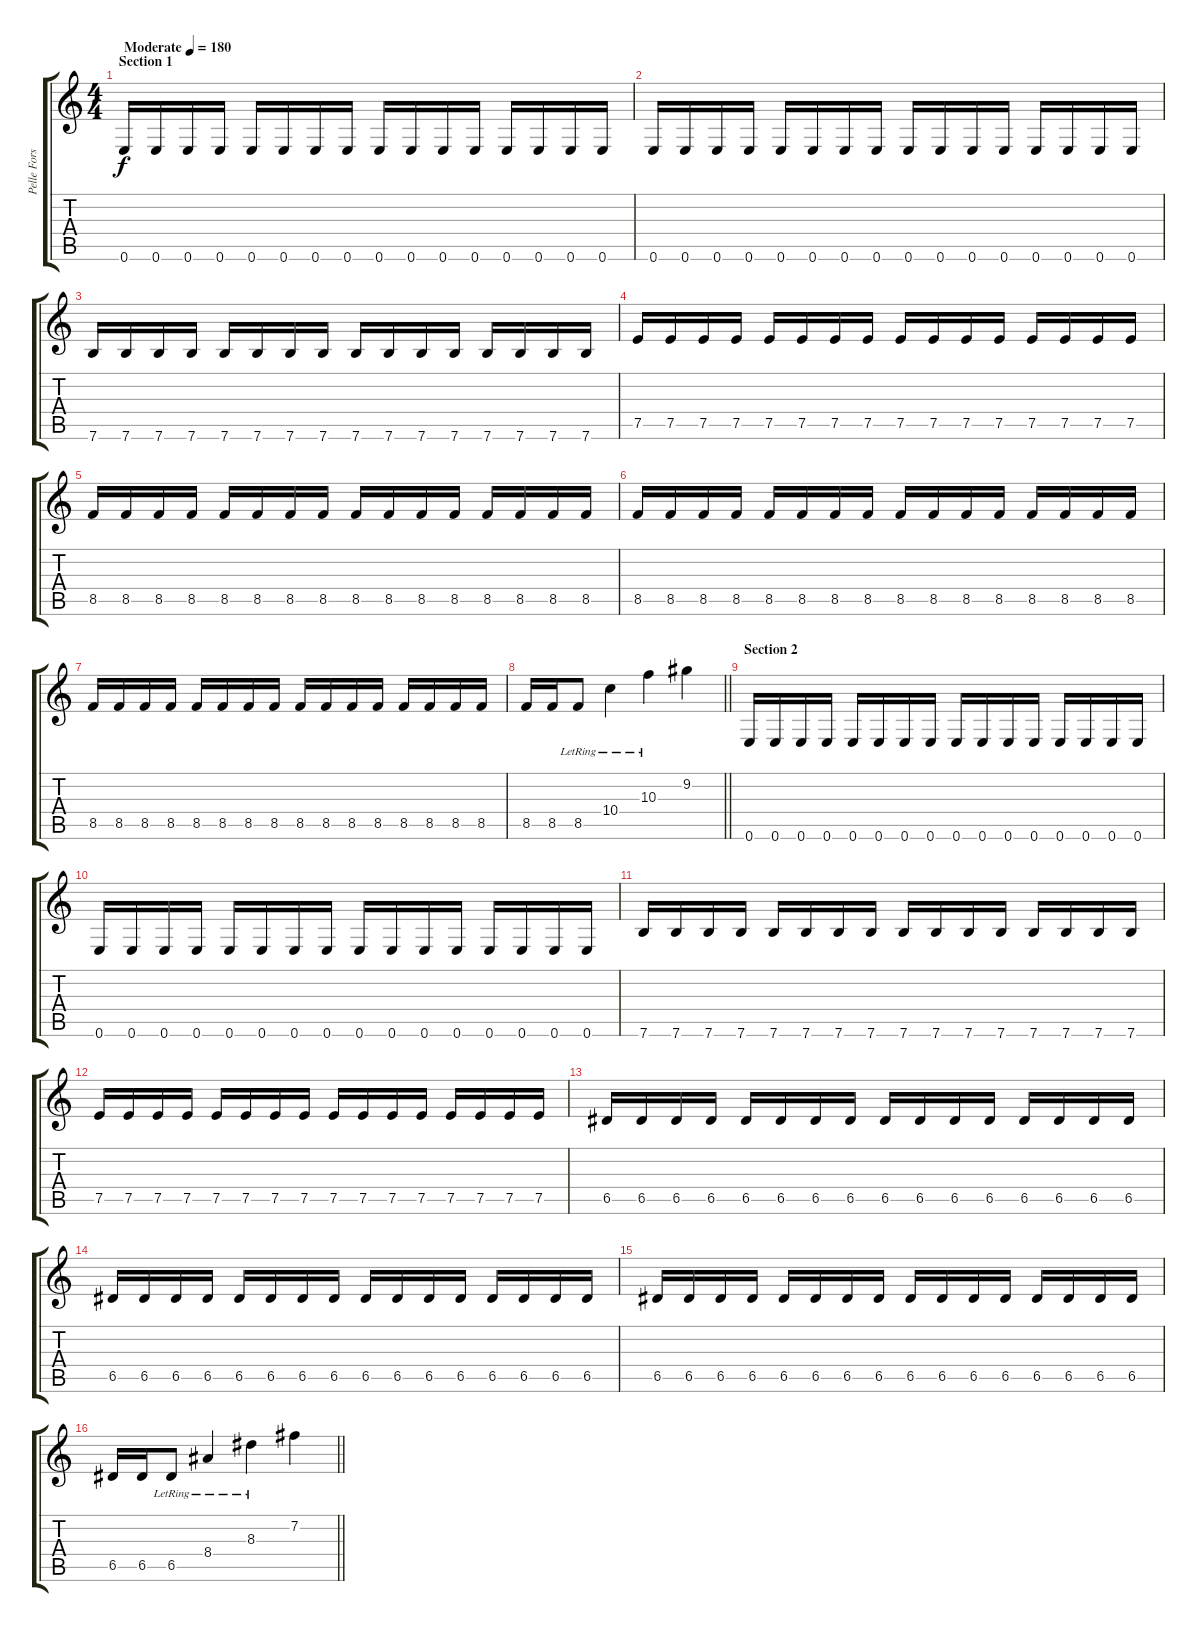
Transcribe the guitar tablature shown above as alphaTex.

\track ("Pelle Forsberg" "Pelle Fors") {instrument distortionguitar}
\staff {score tabs}
\tuning (E4 B3 G3 D3 A2 E2) {hide}
\ts (4 4)
\section ("" "Section 1")
\tempo (180 "Moderate")
\clef g2
\ks c
0.6.16{dy f instrument distortionguitar} 0.6.16 0.6.16 0.6.16 0.6.16 0.6.16 0.6.16 0.6.16 0.6.16 0.6.16 0.6.16 0.6.16 0.6.16 0.6.16 0.6.16 0.6.16 |
0.6.16 0.6.16 0.6.16 0.6.16 0.6.16 0.6.16 0.6.16 0.6.16 0.6.16 0.6.16 0.6.16 0.6.16 0.6.16 0.6.16 0.6.16 0.6.16 |
7.6.16 7.6.16 7.6.16 7.6.16 7.6.16 7.6.16 7.6.16 7.6.16 7.6.16 7.6.16 7.6.16 7.6.16 7.6.16 7.6.16 7.6.16 7.6.16 |
7.5.16 7.5.16 7.5.16 7.5.16 7.5.16 7.5.16 7.5.16 7.5.16 7.5.16 7.5.16 7.5.16 7.5.16 7.5.16 7.5.16 7.5.16 7.5.16 |
8.5.16 8.5.16 8.5.16 8.5.16 8.5.16 8.5.16 8.5.16 8.5.16 8.5.16 8.5.16 8.5.16 8.5.16 8.5.16 8.5.16 8.5.16 8.5.16 |
8.5.16 8.5.16 8.5.16 8.5.16 8.5.16 8.5.16 8.5.16 8.5.16 8.5.16 8.5.16 8.5.16 8.5.16 8.5.16 8.5.16 8.5.16 8.5.16 |
8.5.16 8.5.16 8.5.16 8.5.16 8.5.16 8.5.16 8.5.16 8.5.16 8.5.16 8.5.16 8.5.16 8.5.16 8.5.16 8.5.16 8.5.16 8.5.16 |
\barLineRight lightlight
8.5.16 8.5.16 8.5{lr}.8 10.4{lr}.4 10.3{lr}.4 9.2.4 |
\section ("" "Section 2")
0.6.16 0.6.16 0.6.16 0.6.16 0.6.16 0.6.16 0.6.16 0.6.16 0.6.16 0.6.16 0.6.16 0.6.16 0.6.16 0.6.16 0.6.16 0.6.16 |
0.6.16 0.6.16 0.6.16 0.6.16 0.6.16 0.6.16 0.6.16 0.6.16 0.6.16 0.6.16 0.6.16 0.6.16 0.6.16 0.6.16 0.6.16 0.6.16 |
7.6.16 7.6.16 7.6.16 7.6.16 7.6.16 7.6.16 7.6.16 7.6.16 7.6.16 7.6.16 7.6.16 7.6.16 7.6.16 7.6.16 7.6.16 7.6.16 |
7.5.16 7.5.16 7.5.16 7.5.16 7.5.16 7.5.16 7.5.16 7.5.16 7.5.16 7.5.16 7.5.16 7.5.16 7.5.16 7.5.16 7.5.16 7.5.16 |
6.5.16 6.5.16 6.5.16 6.5.16 6.5.16 6.5.16 6.5.16 6.5.16 6.5.16 6.5.16 6.5.16 6.5.16 6.5.16 6.5.16 6.5.16 6.5.16 |
6.5.16 6.5.16 6.5.16 6.5.16 6.5.16 6.5.16 6.5.16 6.5.16 6.5.16 6.5.16 6.5.16 6.5.16 6.5.16 6.5.16 6.5.16 6.5.16 |
6.5.16 6.5.16 6.5.16 6.5.16 6.5.16 6.5.16 6.5.16 6.5.16 6.5.16 6.5.16 6.5.16 6.5.16 6.5.16 6.5.16 6.5.16 6.5.16 |
\barLineRight lightlight
6.5.16 6.5.16 6.5{lr}.8 8.4{lr}.4 8.3{lr}.4 7.2.4
